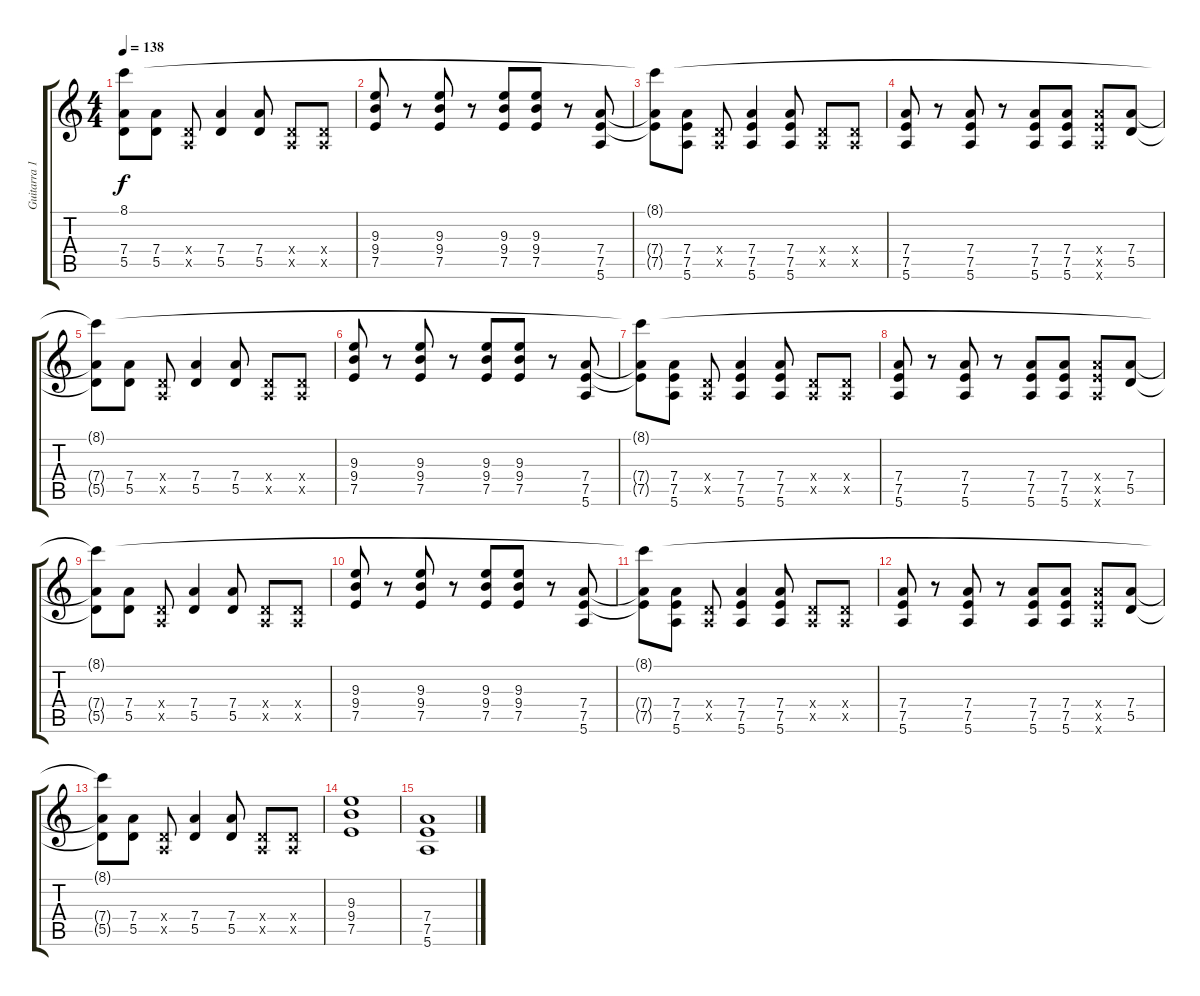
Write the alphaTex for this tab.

\track ("Guitarra 1" "Guitarra 1") {instrument acousticguitarsteel}
\staff {score tabs}
\tuning (E4 B3 G3 D3 A2 E2) {hide}
\ts (4 4)
\tempo 138
\clef g2
\ks c
(8.1 7.4{t} 5.5{t}).8{dy f} (7.4 5.5).8 (0.4{x} 0.5{x}).8 (7.4 5.5).4 (7.4 5.5).8 (0.4{x} 0.5{x}).8 (0.4{x} 0.5{x}).8 |
(9.3 9.4 7.5).8 r.8 (9.3 9.4 7.5).8 r.8 (9.3 9.4 7.5).8 (9.3 9.4 7.5).8 r.8 (7.4 7.5 5.6).8 |
(8.1{t} 7.4{t} 7.5{t}).8 (7.4 7.5 5.6).8 (0.4{x} 0.5{x}).8 (7.4 7.5 5.6).4 (7.4 7.5 5.6).8 (0.4{x} 0.5{x}).8 (0.4{x} 0.5{x}).8 |
(7.4 7.5 5.6).8 r.8 (7.4 7.5 5.6).8 r.8 (7.4 7.5 5.6).8 (7.4 7.5 5.6).8 (7.4{x} 7.5{x} 5.6{x}).8 (7.4 5.5).8 |
(8.1{t} 7.4{t} 5.5{t}).8 (7.4 5.5).8 (0.4{x} 0.5{x}).8 (7.4 5.5).4 (7.4 5.5).8 (0.4{x} 0.5{x}).8 (0.4{x} 0.5{x}).8 |
(9.3 9.4 7.5).8 r.8 (9.3 9.4 7.5).8 r.8 (9.3 9.4 7.5).8 (9.3 9.4 7.5).8 r.8 (7.4 7.5 5.6).8 |
(8.1{t} 7.4{t} 7.5{t}).8 (7.4 7.5 5.6).8 (0.4{x} 0.5{x}).8 (7.4 7.5 5.6).4 (7.4 7.5 5.6).8 (0.4{x} 0.5{x}).8 (0.4{x} 0.5{x}).8 |
(7.4 7.5 5.6).8 r.8 (7.4 7.5 5.6).8 r.8 (7.4 7.5 5.6).8 (7.4 7.5 5.6).8 (7.4{x} 7.5{x} 5.6{x}).8 (7.4 5.5).8 |
(8.1{t} 7.4{t} 5.5{t}).8 (7.4 5.5).8 (0.4{x} 0.5{x}).8 (7.4 5.5).4 (7.4 5.5).8 (0.4{x} 0.5{x}).8 (0.4{x} 0.5{x}).8 |
(9.3 9.4 7.5).8 r.8 (9.3 9.4 7.5).8 r.8 (9.3 9.4 7.5).8 (9.3 9.4 7.5).8 r.8 (7.4 7.5 5.6).8 |
(8.1{t} 7.4{t} 7.5{t}).8 (7.4 7.5 5.6).8 (0.4{x} 0.5{x}).8 (7.4 7.5 5.6).4 (7.4 7.5 5.6).8 (0.4{x} 0.5{x}).8 (0.4{x} 0.5{x}).8 |
(7.4 7.5 5.6).8 r.8 (7.4 7.5 5.6).8 r.8 (7.4 7.5 5.6).8 (7.4 7.5 5.6).8 (7.4{x} 7.5{x} 5.6{x}).8 (7.4 5.5).8 |
(8.1{t} 7.4{t} 5.5{t}).8 (7.4 5.5).8 (0.4{x} 0.5{x}).8 (7.4 5.5).4 (7.4 5.5).8 (0.4{x} 0.5{x}).8 (0.4{x} 0.5{x}).8 |
(9.3 9.4 7.5).1 |
(7.4 7.5 5.6).1
